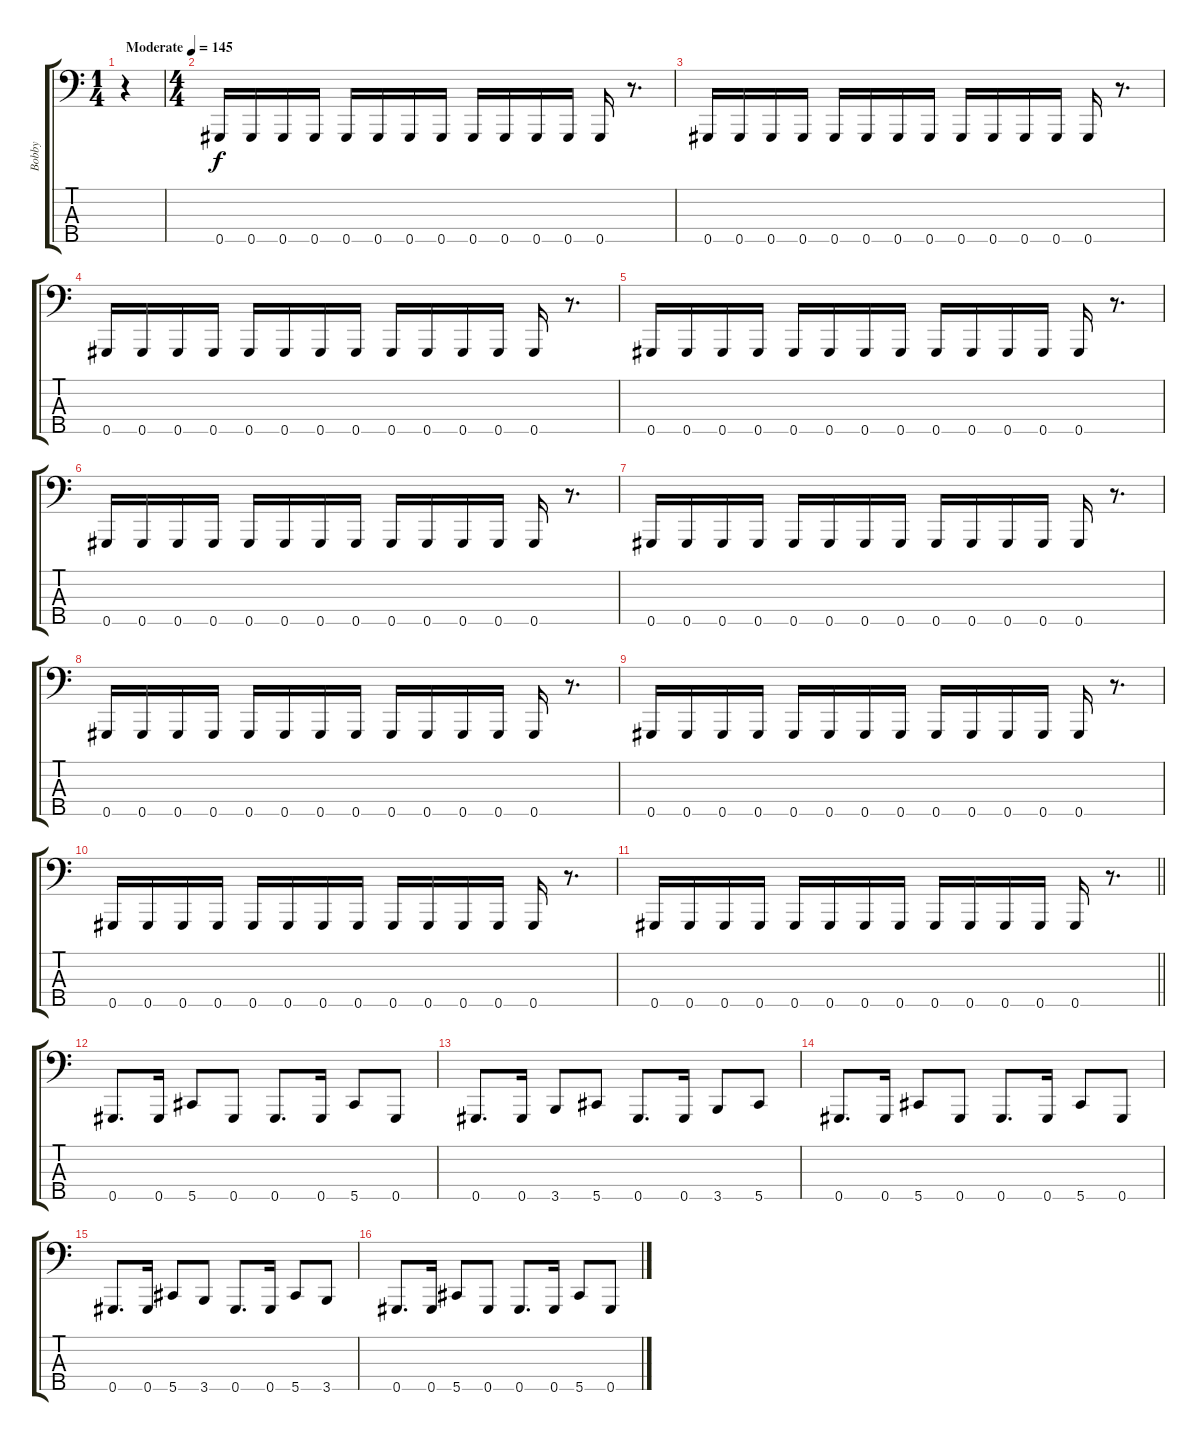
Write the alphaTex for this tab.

\track ("Bobby" "Bobby") {instrument electricbasspick}
\staff {score tabs}
\tuning (E2 B1 Gb1 Db1 Ab0) {hide}
\ts (1 4)
\tempo (145 "Moderate")
\clef f4
\ks c
r.4{dy f instrument electricbasspick} |
\ts (4 4)
0.5.16{volume 11} 0.5.16 0.5.16 0.5.16 0.5.16 0.5.16 0.5.16 0.5.16 0.5.16 0.5.16 0.5.16 0.5.16 0.5.16 r.8{d} |
0.5.16 0.5.16 0.5.16 0.5.16 0.5.16 0.5.16 0.5.16 0.5.16 0.5.16 0.5.16 0.5.16 0.5.16 0.5.16 r.8{d} |
0.5.16 0.5.16 0.5.16 0.5.16 0.5.16 0.5.16 0.5.16 0.5.16 0.5.16 0.5.16 0.5.16 0.5.16 0.5.16 r.8{d} |
0.5.16 0.5.16 0.5.16 0.5.16 0.5.16 0.5.16 0.5.16 0.5.16 0.5.16 0.5.16 0.5.16 0.5.16 0.5.16 r.8{d} |
0.5.16 0.5.16 0.5.16 0.5.16 0.5.16 0.5.16 0.5.16 0.5.16 0.5.16 0.5.16 0.5.16 0.5.16 0.5.16 r.8{d} |
0.5.16 0.5.16 0.5.16 0.5.16 0.5.16 0.5.16 0.5.16 0.5.16 0.5.16 0.5.16 0.5.16 0.5.16 0.5.16 r.8{d} |
0.5.16 0.5.16 0.5.16 0.5.16 0.5.16 0.5.16 0.5.16 0.5.16 0.5.16 0.5.16 0.5.16 0.5.16 0.5.16 r.8{d} |
0.5.16 0.5.16 0.5.16 0.5.16 0.5.16 0.5.16 0.5.16 0.5.16 0.5.16 0.5.16 0.5.16 0.5.16 0.5.16 r.8{d} |
0.5.16 0.5.16 0.5.16 0.5.16 0.5.16 0.5.16 0.5.16 0.5.16 0.5.16 0.5.16 0.5.16 0.5.16 0.5.16 r.8{d} |
\barLineRight lightlight
0.5.16 0.5.16 0.5.16 0.5.16 0.5.16 0.5.16 0.5.16 0.5.16 0.5.16 0.5.16 0.5.16 0.5.16 0.5.16 r.8{d} |
\section ("" "")
0.5.8{d} 0.5.16 5.5.8 0.5.8 0.5.8{d} 0.5.16 5.5.8 0.5.8 |
0.5.8{d} 0.5.16 3.5.8 5.5.8 0.5.8{d} 0.5.16 3.5.8 5.5.8 |
0.5.8{d} 0.5.16 5.5.8 0.5.8 0.5.8{d} 0.5.16 5.5.8 0.5.8 |
0.5.8{d} 0.5.16 5.5.8 3.5.8 0.5.8{d} 0.5.16 5.5.8 3.5.8 |
0.5.8{d} 0.5.16 5.5.8 0.5.8 0.5.8{d} 0.5.16 5.5.8 0.5.8
